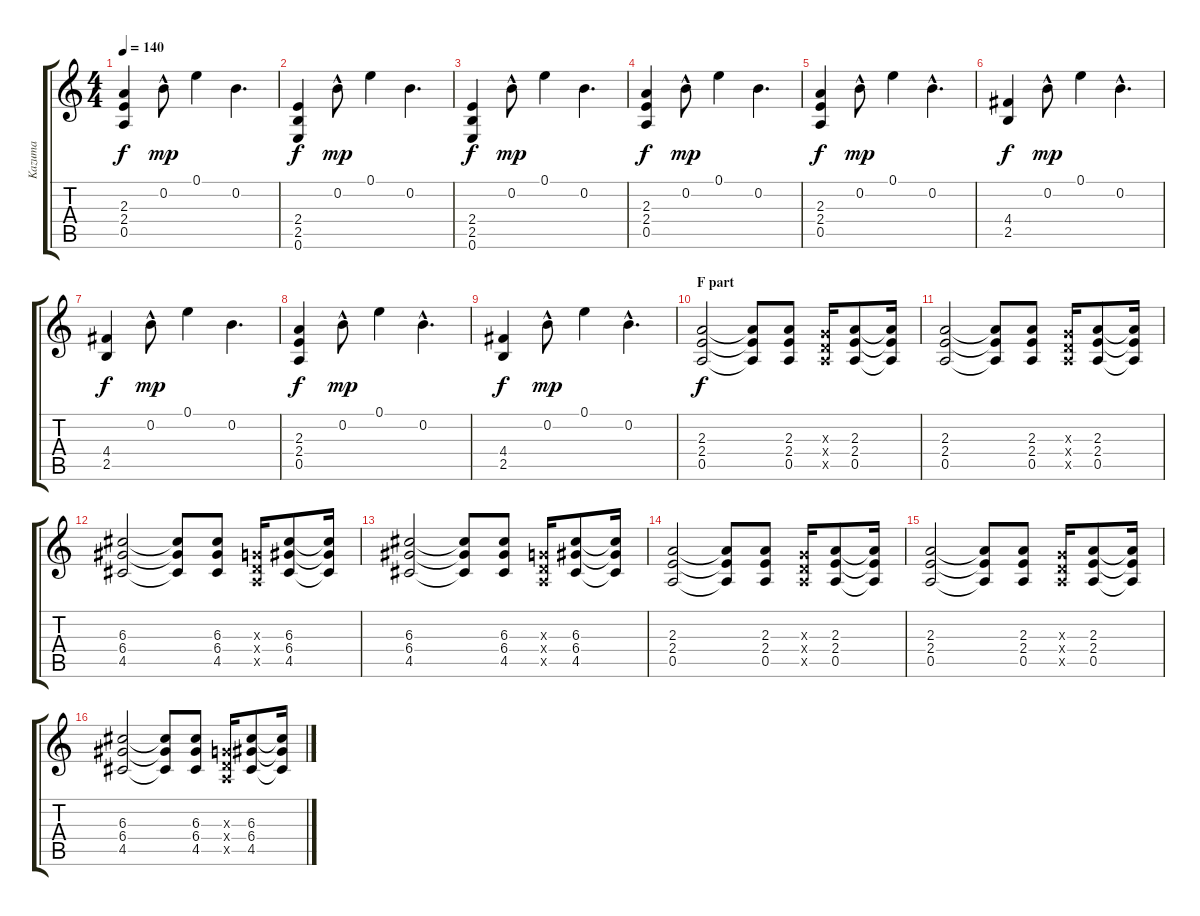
\track ("Kazuma" "Kazuma") {instrument distortionguitar}
\staff {score tabs}
\tuning (E4 B3 G3 D3 A2 E2) {hide}
\ts (4 4)
\tempo 140
\clef g2
\ks c
(2.3 2.4 0.5).4{dy f} 0.2{hac}.8{dy mp} 0.1.4 0.2.4{d} |
(2.4 2.5 0.6).4{dy f} 0.2{hac}.8{dy mp} 0.1.4 0.2.4{d} |
(2.4 2.5 0.6).4{dy f} 0.2{hac}.8{dy mp} 0.1.4 0.2.4{d} |
(2.3 2.4 0.5).4{dy f} 0.2{hac}.8{dy mp} 0.1.4 0.2.4{d} |
(2.3 2.4 0.5).4{dy f} 0.2{hac}.8{dy mp} 0.1.4 0.2{hac}.4{d} |
(4.4 2.5).4{dy f} 0.2{hac}.8{dy mp} 0.1.4 0.2{hac}.4{d} |
(4.4 2.5).4{dy f} 0.2{hac}.8{dy mp} 0.1.4 0.2.4{d} |
(2.3 2.4 0.5).4{dy f} 0.2{hac}.8{dy mp} 0.1.4 0.2{hac}.4{d} |
(4.4 2.5).4{dy f} 0.2{hac}.8{dy mp} 0.1.4 0.2{hac}.4{d} |
\section ("" "F part")
(2.3 2.4 0.5).2{dy f} (2.3{t} 2.4{t} 0.5{t}).8 (2.3 2.4 0.5).8 (0.3{x} 0.4{x} 0.5{x}).16 (2.3 2.4 0.5).8 (2.3{t} 2.4{t} 0.5{t}).16 |
(2.3 2.4 0.5).2 (2.3{t} 2.4{t} 0.5{t}).8 (2.3 2.4 0.5).8 (0.3{x} 0.4{x} 0.5{x}).16 (2.3 2.4 0.5).8 (2.3{t} 2.4{t} 0.5{t}).16 |
(6.3 6.4 4.5).2 (6.3{t} 6.4{t} 4.5{t}).8 (6.3 6.4 4.5).8 (0.3{x} 0.4{x} 0.5{x}).16 (6.3 6.4 4.5).8 (6.3{t} 6.4{t} 4.5{t}).16 |
(6.3 6.4 4.5).2 (6.3{t} 6.4{t} 4.5{t}).8 (6.3 6.4 4.5).8 (0.3{x} 0.4{x} 0.5{x}).16 (6.3 6.4 4.5).8 (6.3{t} 6.4{t} 4.5{t}).16 |
(2.3 2.4 0.5).2 (2.3{t} 2.4{t} 0.5{t}).8 (2.3 2.4 0.5).8 (0.3{x} 0.4{x} 0.5{x}).16 (2.3 2.4 0.5).8 (2.3{t} 2.4{t} 0.5{t}).16 |
(2.3 2.4 0.5).2 (2.3{t} 2.4{t} 0.5{t}).8 (2.3 2.4 0.5).8 (0.3{x} 0.4{x} 0.5{x}).16 (2.3 2.4 0.5).8 (2.3{t} 2.4{t} 0.5{t}).16 |
(6.3 6.4 4.5).2 (6.3{t} 6.4{t} 4.5{t}).8 (6.3 6.4 4.5).8 (0.3{x} 0.4{x} 0.5{x}).16 (6.3 6.4 4.5).8 (6.3{t} 6.4{t} 4.5{t}).16
